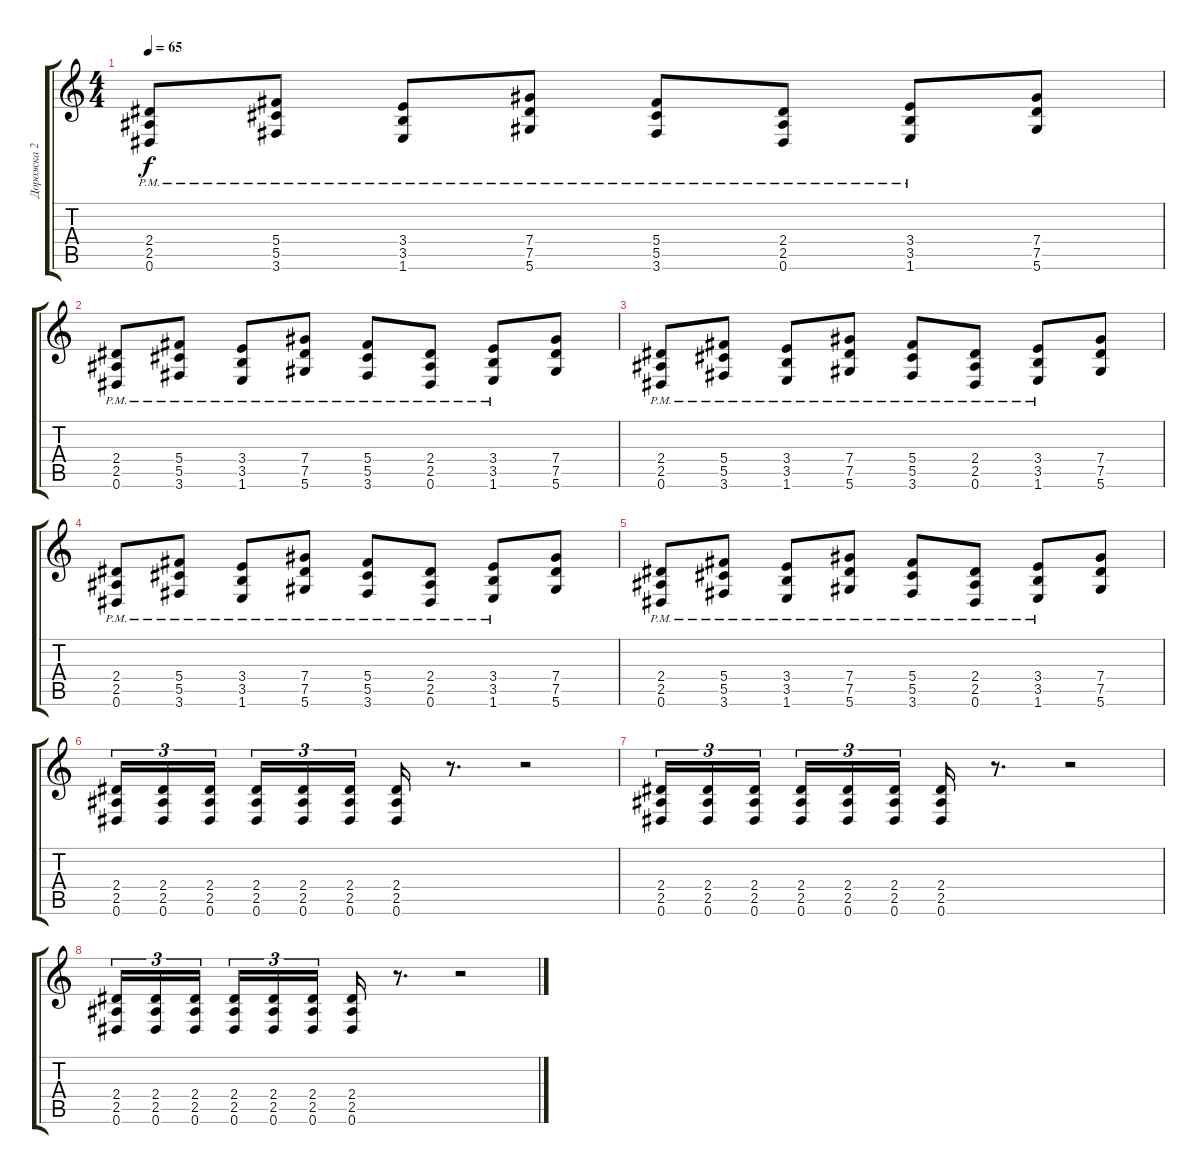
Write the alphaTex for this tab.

\track ("Дорожка 2" "Дорожка 2") {instrument distortionguitar}
\staff {score tabs}
\tuning (Eb4 Bb3 Gb3 Db3 Ab2 Eb2) {hide}
\ts (4 4)
\tempo 65
\clef g2
\ks c
(2.4{pm} 2.5{pm} 0.6{pm}).8{dy f} (5.4{pm} 5.5{pm} 3.6{pm}).8 (3.4{pm} 3.5{pm} 1.6{pm}).8 (7.4{pm} 7.5{pm} 5.6{pm}).8 (5.4{pm} 5.5{pm} 3.6{pm}).8 (2.4{pm} 2.5{pm} 0.6{pm}).8 (3.4{pm} 3.5{pm} 1.6{pm}).8 (7.4 7.5 5.6).8 |
(2.4{pm} 2.5{pm} 0.6{pm}).8 (5.4{pm} 5.5{pm} 3.6{pm}).8 (3.4{pm} 3.5{pm} 1.6{pm}).8 (7.4{pm} 7.5{pm} 5.6{pm}).8 (5.4{pm} 5.5{pm} 3.6{pm}).8 (2.4{pm} 2.5{pm} 0.6{pm}).8 (3.4{pm} 3.5{pm} 1.6{pm}).8 (7.4 7.5 5.6).8 |
(2.4{pm} 2.5{pm} 0.6{pm}).8 (5.4{pm} 5.5{pm} 3.6{pm}).8 (3.4{pm} 3.5{pm} 1.6{pm}).8 (7.4{pm} 7.5{pm} 5.6{pm}).8 (5.4{pm} 5.5{pm} 3.6{pm}).8 (2.4{pm} 2.5{pm} 0.6{pm}).8 (3.4{pm} 3.5{pm} 1.6{pm}).8 (7.4 7.5 5.6).8 |
(2.4{pm} 2.5{pm} 0.6{pm}).8 (5.4{pm} 5.5{pm} 3.6{pm}).8 (3.4{pm} 3.5{pm} 1.6{pm}).8 (7.4{pm} 7.5{pm} 5.6{pm}).8 (5.4{pm} 5.5{pm} 3.6{pm}).8 (2.4{pm} 2.5{pm} 0.6{pm}).8 (3.4{pm} 3.5{pm} 1.6{pm}).8 (7.4 7.5 5.6).8 |
(2.4{pm} 2.5{pm} 0.6{pm}).8 (5.4{pm} 5.5{pm} 3.6{pm}).8 (3.4{pm} 3.5{pm} 1.6{pm}).8 (7.4{pm} 7.5{pm} 5.6{pm}).8 (5.4{pm} 5.5{pm} 3.6{pm}).8 (2.4{pm} 2.5{pm} 0.6{pm}).8 (3.4{pm} 3.5{pm} 1.6{pm}).8 (7.4 7.5 5.6).8 |
(2.4 2.5 0.6).16{tu (3 2)} (2.4 2.5 0.6).16{tu (3 2)} (2.4 2.5 0.6).16{tu (3 2) beam splitsecondary} (2.4 2.5 0.6).16{tu (3 2)} (2.4 2.5 0.6).16{tu (3 2)} (2.4 2.5 0.6).16{tu (3 2)} (2.4 2.5 0.6).16 r.8{d} r.2 |
(2.4 2.5 0.6).16{tu (3 2)} (2.4 2.5 0.6).16{tu (3 2)} (2.4 2.5 0.6).16{tu (3 2) beam splitsecondary} (2.4 2.5 0.6).16{tu (3 2)} (2.4 2.5 0.6).16{tu (3 2)} (2.4 2.5 0.6).16{tu (3 2)} (2.4 2.5 0.6).16 r.8{d} r.2 |
(2.4 2.5 0.6).16{tu (3 2)} (2.4 2.5 0.6).16{tu (3 2)} (2.4 2.5 0.6).16{tu (3 2) beam splitsecondary} (2.4 2.5 0.6).16{tu (3 2)} (2.4 2.5 0.6).16{tu (3 2)} (2.4 2.5 0.6).16{tu (3 2)} (2.4 2.5 0.6).16 r.8{d} r.2
